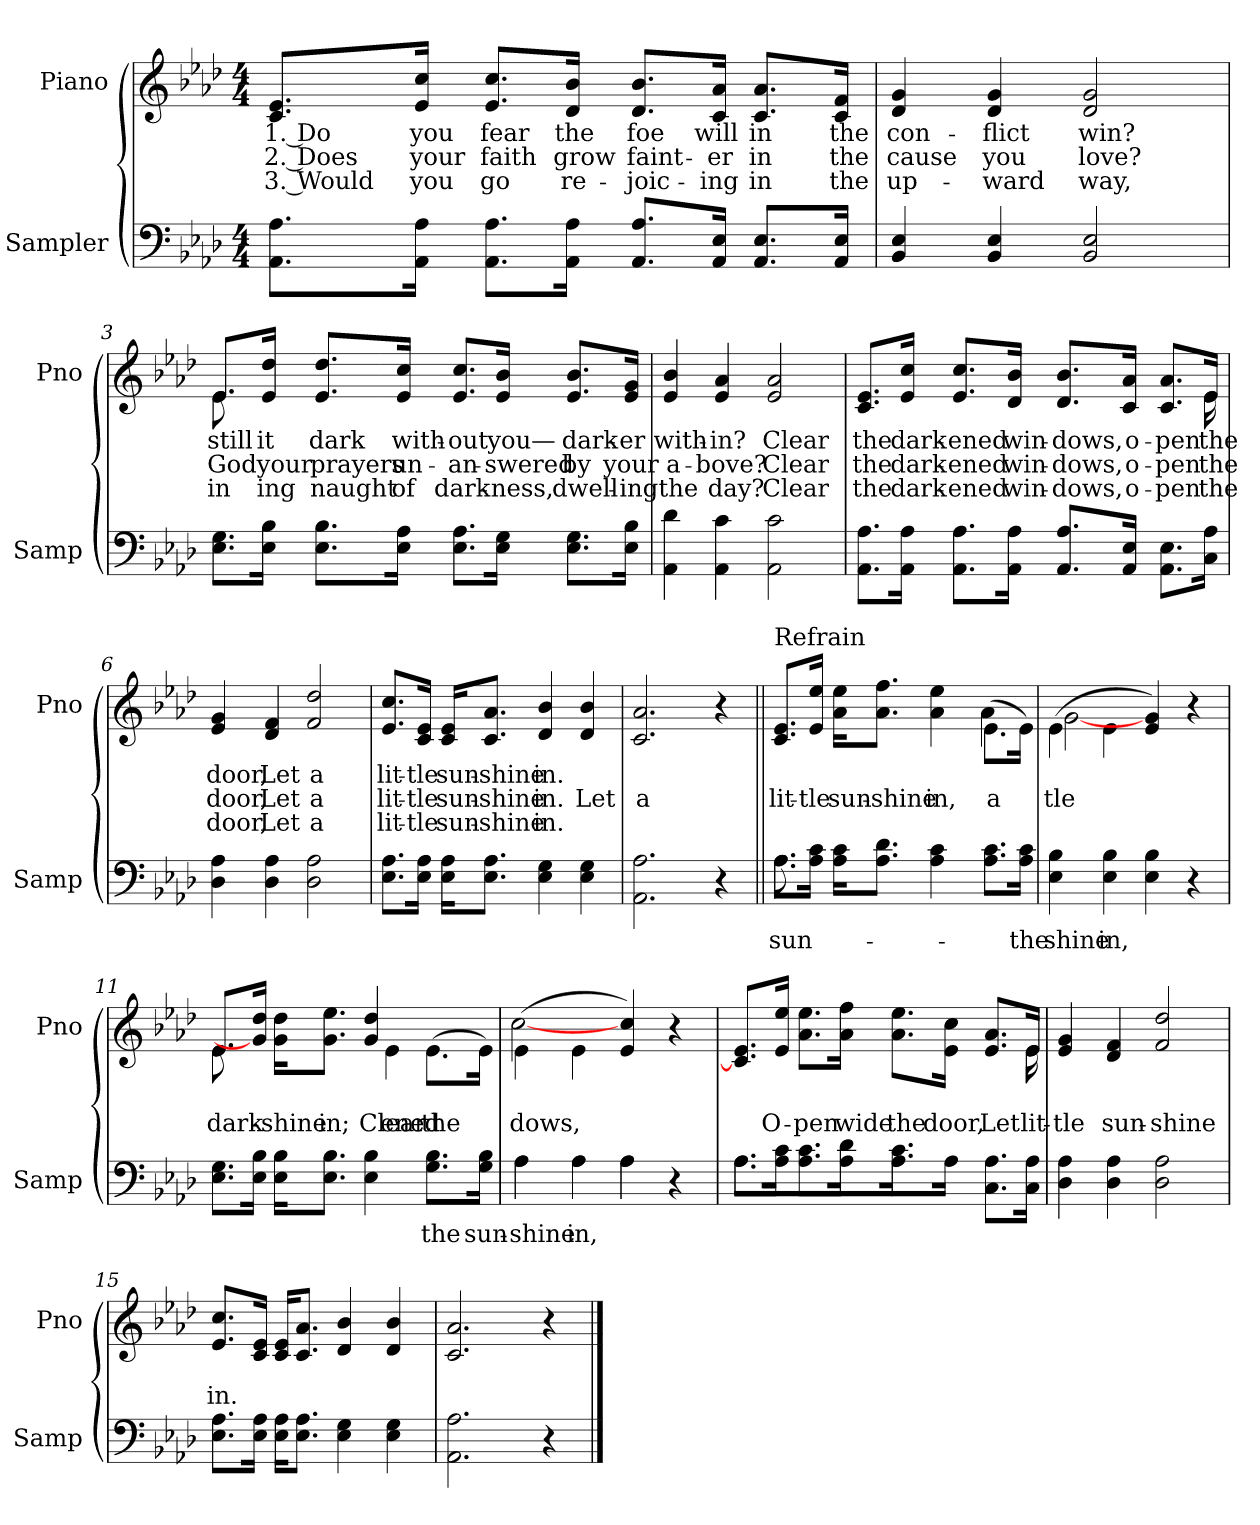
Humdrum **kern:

**kern	**text	**kern	**text	**text	**text
*part2	*part2	*part1	*part1	*part1	*part1
*staff2	*staff2	*staff1	*staff1	*staff1	*staff1
*I"Sampler	*	*I"Piano	*	*	*
*I'Samp	*	*I'Pno	*	*	*
*clefF4	*	*clefG2	*	*	*
*k[b-e-a-d-]	*	*k[b-e-a-d-]	*	*	*
*A-:	*	*A-:	*	*	*
*M4/4	*	*M4/4	*	*	*
=1	=1	=1	=1	=1	=1
8.AA-\ 8.A-\L	.	8.c/ 8.e-/L	1. Do	2. Does	3. Would
16AA-\ 16A-\Jk	.	16e-/ 16cc/Jk	you	your	you
8.AA-\ 8.A-\L	.	8.e-/ 8.cc/L	fear	faith	go
16AA-\ 16A-\Jk	.	16d-/ 16b-/Jk	the	grow	re-
8.AA-/ 8.A-/L	.	8.d-/ 8.b-/L	foe	faint-	-joic-
16AA-/ 16E-/Jk	.	16c/ 16a-/Jk	will	-er	-ing
8.AA-/ 8.E-/L	.	8.c/ 8.a-/L	in	in	in
16AA-/ 16E-/Jk	.	16c/ 16f/Jk	the	the	the
=2	=2	=2	=2	=2	=2
4BB- 4E-	.	4d- 4g	con-	cause	up-
4BB- 4E-	.	4d- 4g	-flict	you	-ward
2BB- 2E-	.	2d- 2g	win?	love?	way,
=3	=3	=3	=3	=3	=3
*	*	*^	*	*	*
8.E-\ 8.G\L	.	8.e-/L	8.e-	still	God	in
16E-\ 16B-\Jk	.	16e-/ 16dd-/Jk	2ryy	it	your	-ing
8.E-\ 8.B-\L	.	8.e-/ 8.dd-/L	.	dark	prayers	naught
16E-\ 16A-\Jk	.	16e-/ 16cc/Jk	.	with-	un-	of
8.E-\ 8.A-\L	.	8.e-/ 8.cc/L	.	-out	-an-	dark-
16E-\ 16G\Jk	.	16e-/ 16b-/Jk	4ryy	you—	-swered	-ness,
8.E-\ 8.G\L	.	8.e-/ 8.b-/L	.	dark-	by	dwell-
16E-\ 16B-\Jk	.	16e-/ 16g/Jk	16ryy	-er	your	-ing
*	*	*v	*v	*	*	*
=4	=4	=4	=4	=4	=4
4AA- 4d-	.	4e- 4b-	with-	a-	the
4AA- 4c	.	4e- 4a-	-in?	-bove?	day?
2AA- 2c	.	2e- 2a-	Clear	Clear	Clear
=5	=5	=5	=5	=5	=5
*	*	*^	*	*	*
8.AA-\ 8.A-\L	.	8.c/ 8.e-/L	2...ryy	the	the	the
16AA-\ 16A-\Jk	.	16e-/ 16cc/Jk	.	dark-	dark-	dark-
8.AA-\ 8.A-\L	.	8.e-/ 8.cc/L	.	-ened	-ened	-ened
16AA-\ 16A-\Jk	.	16d-/ 16b-/Jk	.	win-	win-	win-
8.AA-/ 8.A-/L	.	8.d-/ 8.b-/L	.	-dows,	-dows,	-dows,
16AA-/ 16E-/Jk	.	16c/ 16a-/Jk	.	o-	o-	o-
8.AA-\ 8.E-\L	.	8.c/ 8.a-/L	.	-pen	-pen	-pen
16C\ 16A-\Jk	.	16e-/Jk	16e-	the	the	the
*	*	*v	*v	*	*	*
=6	=6	=6	=6	=6	=6
4D- 4A-	.	4e- 4g	door,	door,	door,
4D- 4A-	.	4d- 4f	Let	Let	Let
2D- 2A-	.	2f 2dd-	a	a	a
=7	=7	=7	=7	=7	=7
8.E-\ 8.A-\L	.	8.e-/ 8.cc/L	lit-	lit-	lit-
16E-\ 16A-\Jk	.	16c/ 16e-/Jk	-tle	-tle	-tle
16E-\ 16A-\KL	.	16c/ 16e-/KL	sun-	sun-	sun-
8.E-\ 8.A-\J	.	8.c/ 8.a-/J	-shine	-shine	-shine
4E- 4G	.	4d- 4b-	in.	in.	in.
4E- 4G	.	4d- 4b-	.	Let	.
=8	=8	=8	=8	=8	=8
2.AA- 2.A-	.	2.c 2.a-	.	a	.
4r	.	4r	.	.	.
=9||	=9||	=9||	=9||	=9||	=9||
*^	*	*^	*	*	*
!	!	!	!LO:TX:t=Refrain	!	!	!	!
8.A-\L	8.A-	sun-	8.c/ 8.e-/L	2.ryy	.	lit-	.
16A-\ 16c\Jk	2ryy	.	16e-/ 16ee-/Jk	.	.	-tle	.
16A-\ 16c\KL	.	.	16a-\ 16ee-\KL	.	.	sun-	.
8.A-\ 8.d-\J	.	.	8.a-\ 8.ff\J	.	.	-shine	.
4A- 4c	.	.	4a- 4ee-	.	.	in,	.
.	4ryy	.	.	.	.	.	.
8.A-\ 8.c\L	.	.	(8.e-\L	4a-	.	a	.
16A-\ 16c\Jk	16ryy	the	16e-\Jk)	.	.	.	.
*v	*v	*	*	*	*	*	*
=10	=10	=10	=10	=10	=10	=10
4E- 4B-	-shine	(4e-\	[2g	.	-tle	.
4E- 4B-	in,	4e-\	.	.	.	.
4E- 4B-	.	4e- 4g)	2ryy	.	.	.
4r	.	4r	.	.	.	.
=11	=11	=11	=11	=11	=11	=11
8.E-\ 8.G\L	.	8.e-/L	8.e-	.	dark-	.
16E-\ 16B-\Jk	.	16g]/ 16dd-/Jk	4.ryy	.	.	.
16E-\ 16B-\KL	.	16g\ 16dd-\KL	.	.	-shine	.
8.E-\ 8.B-\J	.	8.g\ 8.ee-\J	.	.	in;	.
4E- 4B-	.	4g 4dd-	.	.	Clear	.
.	.	.	4e-	.	-ened	.
8.G\ 8.B-\L	the	(8.e-\L	.	.	the	.
.	.	.	8.ryy	.	.	.
16G\ 16B-\Jk	sun-	16e-\Jk)	.	.	.	.
=12	=12	=12	=12	=12	=12	=12
*^	*	*	*	*	*	*
4A-\	4A-	-shine	(4e-\	[2cc	.	-dows,	.
4A-\	4A-	in,	4e-\	.	.	.	.
4A-\	4A-	.	4e- 4cc)	2ryy	.	.	.
4r	4ryy	.	4r	.	.	.	.
=13	=13	=13	=13	=13	=13	=13	=13
8.A-\L	8.A-	.	8.c]/ 8.e-/L	2...ryy	.	.	.
16A-\ 16c\Jk	16ryy	.	16e-/ 16ee-/Jk	.	.	O-	.
*v	*v	*	*	*	*	*	*
8.A-\ 8.c\L	.	8.a-\ 8.ee-\L	.	.	-pen	.
16A-\ 16d-\Jk	.	16a-\ 16ff\Jk	.	.	wide	.
*^	*	*	*	*	*	*
8.A-\ 8.c\L	16A-Jk	.	8.a-\ 8.ee-\L	.	.	the	.
.	4..ryy	.	.	.	.	.	.
16A-\Jk	.	.	16e-\ 16cc\Jk	.	.	door,	.
8.C\ 8.A-\L	.	.	8.e-/ 8.a-/L	.	.	Let	.
16C\ 16A-\Jk	.	.	16e-/Jk	16e-	.	lit-	.
*v	*v	*	*	*	*	*	*
*	*	*v	*v	*	*	*
=14	=14	=14	=14	=14	=14
4D- 4A-	.	4e- 4g	.	-tle	.
4D- 4A-	.	4d- 4f	.	sun-	.
2D- 2A-	.	2f 2dd-	.	-shine	.
=15	=15	=15	=15	=15	=15
8.E-\ 8.A-\L	.	8.e-/ 8.cc/L	.	in.	.
16E-\ 16A-\Jk	.	16c/ 16e-/Jk	.	.	.
16E-\ 16A-\KL	.	16c/ 16e-/KL	.	.	.
8.E-\ 8.A-\J	.	8.c/ 8.a-/J	.	.	.
4E- 4G	.	4d- 4b-	.	.	.
4E- 4G	.	4d- 4b-	.	.	.
=16	=16	=16	=16	=16	=16
2.AA- 2.A-	.	2.c 2.a-	.	.	.
4r	.	4r	.	.	.
==	==	==	==	==	==
*-	*-	*-	*-	*-	*-
